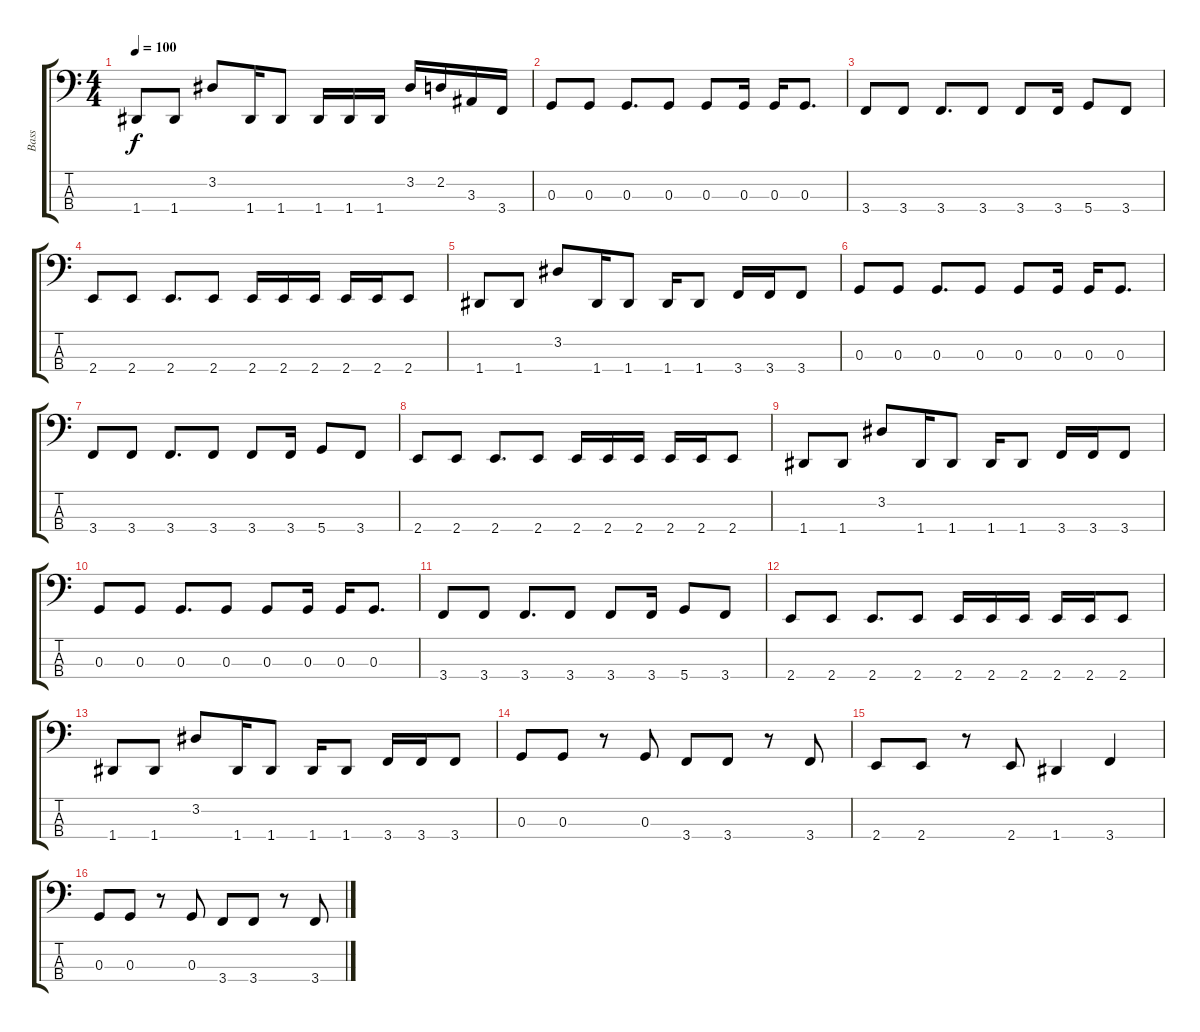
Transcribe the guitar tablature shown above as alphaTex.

\track ("Bass" "Bass") {instrument electricbassfinger}
\staff {score tabs}
\tuning (F2 C2 G1 D1) {hide}
\ts (4 4)
\tempo 100
\clef f4
\ks c
1.4.8{dy f} 1.4.8 3.2.8 1.4.16 1.4.8 1.4.16 1.4.16 1.4.16 3.2.16 2.2.16 3.3.16 3.4.16 |
0.3.8 0.3.8 0.3.8{d} 0.3.8 0.3.8 0.3.16 0.3.16 0.3.8{d} |
3.4.8 3.4.8 3.4.8{d} 3.4.8 3.4.8 3.4.16 5.4.8 3.4.8 |
2.4.8 2.4.8 2.4.8{d} 2.4.8 2.4.16 2.4.16 2.4.16 2.4.16 2.4.16 2.4.8 |
1.4.8 1.4.8 3.2.8 1.4.16 1.4.8 1.4.16 1.4.8 3.4.16 3.4.16 3.4.8 |
0.3.8 0.3.8 0.3.8{d} 0.3.8 0.3.8 0.3.16 0.3.16 0.3.8{d} |
3.4.8 3.4.8 3.4.8{d} 3.4.8 3.4.8 3.4.16 5.4.8 3.4.8 |
2.4.8 2.4.8 2.4.8{d} 2.4.8 2.4.16 2.4.16 2.4.16 2.4.16 2.4.16 2.4.8 |
1.4.8 1.4.8 3.2.8 1.4.16 1.4.8 1.4.16 1.4.8 3.4.16 3.4.16 3.4.8 |
0.3.8 0.3.8 0.3.8{d} 0.3.8 0.3.8 0.3.16 0.3.16 0.3.8{d} |
3.4.8 3.4.8 3.4.8{d} 3.4.8 3.4.8 3.4.16 5.4.8 3.4.8 |
2.4.8 2.4.8 2.4.8{d} 2.4.8 2.4.16 2.4.16 2.4.16 2.4.16 2.4.16 2.4.8 |
1.4.8 1.4.8 3.2.8 1.4.16 1.4.8 1.4.16 1.4.8 3.4.16 3.4.16 3.4.8 |
0.3.8 0.3.8 r.8 0.3.8 3.4.8 3.4.8 r.8 3.4.8 |
2.4.8 2.4.8 r.8 2.4.8 1.4.4 3.4.4 |
0.3.8 0.3.8 r.8 0.3.8 3.4.8 3.4.8 r.8 3.4.8
